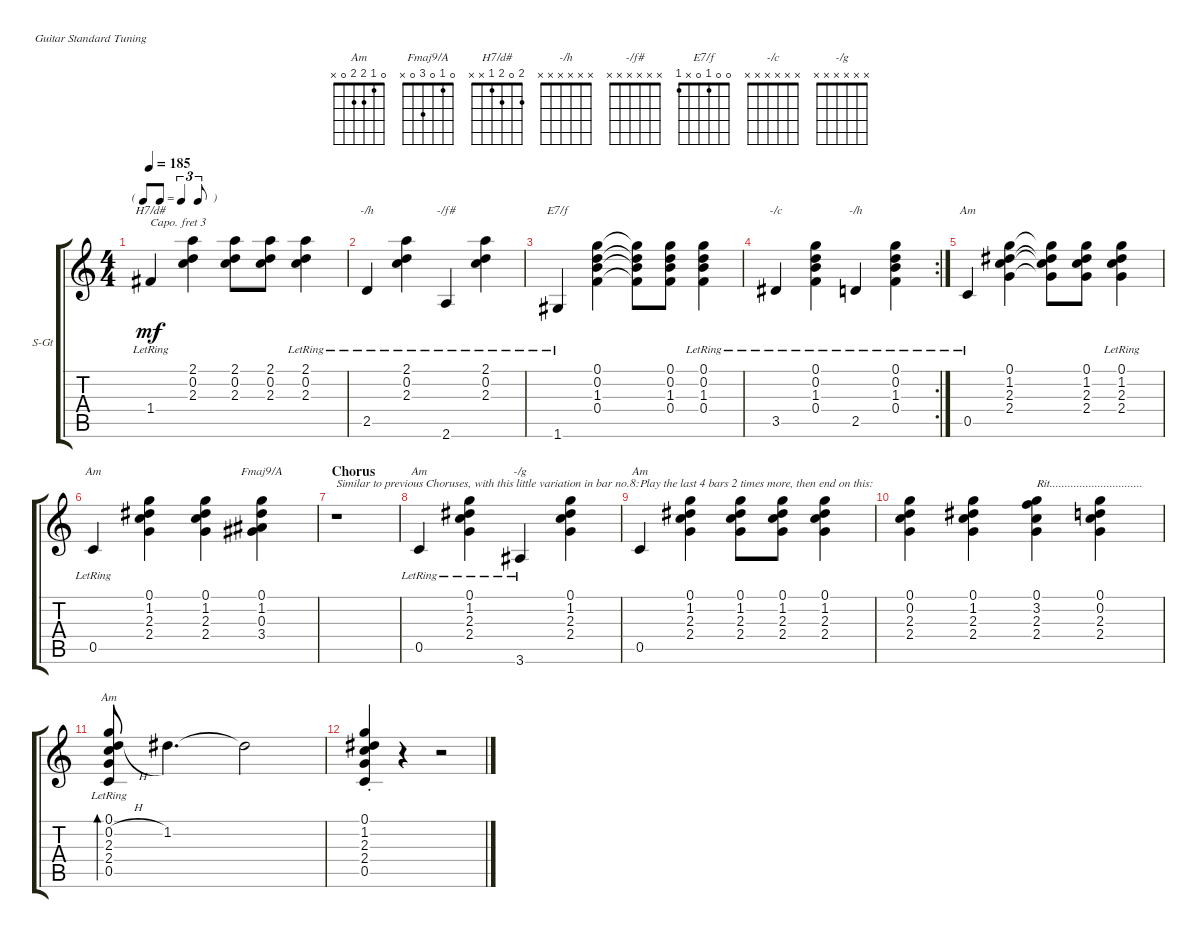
\defaultSystemsLayout 4
\bracketExtendMode groupsimilarinstruments
\firstSystemTrackNameOrientation horizontal
\otherSystemsTrackNameOrientation horizontal
\track ("Steel Guitar" "S-Gt") {instrument acousticguitarsteel}
\staff {score tabs}
\capo 3
\tuning (E4 B3 G3 D3 A2 E2)
\chord ("Am" 0 1 2 2 0 x)
\chord ("Fmaj9/A" 0 1 0 3 0 x)
\chord ("H7/d#" 2 0 2 1 x x)
\chord ("-/h" x x x x x x)
\chord ("-/f#" x x x x x x)
\chord ("E7/f" 0 0 1 0 x 1)
\chord ("-/c" x x x x x x)
\chord ("-/g" x x x x x x)
\ts (4 4)
\tf triplet8th
\tempo 185
\clef g2
\ks c
1.4{lr}.4{ch "H7/d#" dy mf} (2.3 0.2 2.1).4 (2.3 0.2 2.1).8 (2.3 0.2 2.1).8 (2.3{lr} 0.2{lr} 2.1{lr}).4 |
2.5{lr}.4{ch "-/h"} (2.3{lr} 0.2{lr} 2.1{lr}).4 2.6{lr}.4{ch "-/f#"} (2.3 0.2{lr} 2.1).4 |
1.6{lr}.4{ch "E7/f"} (1.3 0.4 0.1 0.2).4 (0.4{t} 1.3{t} 0.2{t} 0.1{t}).8 (1.3 0.4 0.1 0.2).8 (1.3{lr} 0.4{lr} 0.1{lr} 0.2{lr}).4 |
\rc 2
3.5{lr}.4{ch "-/c"} (1.3{lr} 0.2{lr} 0.1{lr} 0.4{lr}).4 2.5{lr}.4{ch "-/h"} (1.3 0.2 0.1{lr} 0.4).4 |
\scale
0.282787 0.5{lr}.4{ch "Am"} (2.4 2.3 1.2 0.1).4 (2.4{t} 2.3{t} 1.2{t} 0.1{t}).8 (2.4 2.3 1.2 0.1).8 (2.4{lr} 2.3{lr} 1.2{lr} 0.1{lr}).4 |
\scale
0.25974 0.5{lr}.4{ch "Am"} (2.4 2.3 1.2 0.1).4 (2.4 2.3 1.2 0.1).4 (3.4 0.3 1.2 0.1).4{ch "Fmaj9/A"} |
\section ("" "Chorus")
\scale
0.22819 r.1{txt "Similar to previous Choruses, with this little variation in bar no.8:"} |
\scale
0.229934 0.5{lr}.4{ch "Am"} (2.4{lr} 2.3{lr} 1.2{lr} 0.1{lr}).4 3.6{lr}.4{ch "-/g"} (2.4 2.3 1.2 0.1).4 |
0.5.4{ch "Am" txt "Play the last 4 bars 2 times more, then end on this:"} (2.4 2.3 1.2 0.1).4 (2.4 2.3 1.2 0.1).8 (2.4 2.3 1.2 0.1).8 (2.4 2.3 1.2 0.1).4 |
(2.4 2.3 0.2 0.1).4 (1.2 2.3 2.4 0.1).4 (3.2 2.3 2.4 0.1).4{txt "Rit..............................."} (0.2 2.4 0.1 2.3).4 |
(0.5{lr} 2.4{lr} 2.3{lr} 0.2{h} 0.1{lr}).8{bd 128 ch "Am"} 1.2.4{d} 1.2{t}.2 |
(0.5{st} 2.4{st} 2.3{st} 1.2{st} 0.1{st}).4 r.4 r.2
